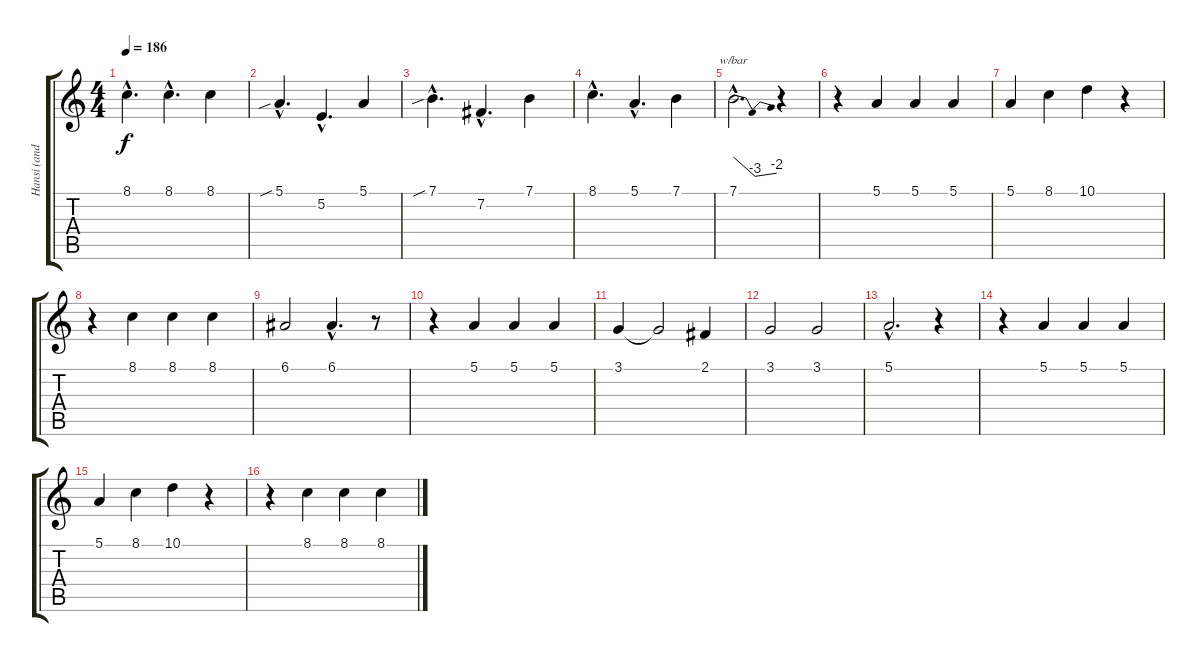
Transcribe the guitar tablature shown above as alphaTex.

\track ("Hansi (and Choir)" "Hansi (and") {instrument frenchhorn}
\staff {score tabs}
\tuning (E4 B3 G3 D3 A2 E2) {hide}
\ts (4 4)
\tempo 186
\clef g2
\ks c
8.1{hac}.4{d dy f} 8.1{hac}.4{d} 8.1.4 |
5.1{sib hac}.4{d} 5.2{hac}.4{d} 5.1.4 |
7.1{sib hac}.4{d} 7.2{hac}.4{d} 7.1.4 |
8.1{hac}.4{d} 5.1{hac}.4{d} 7.1.4 |
7.1{hac}.2{d tbe (dip default 0 0 40 -12 60 -8)} r.4 |
r.4 5.1.4 5.1.4 5.1.4 |
5.1.4 8.1.4 10.1.4 r.4 |
r.4 8.1.4 8.1.4 8.1.4 |
6.1.2 6.1{hac}.4{d} r.8 |
r.4 5.1.4 5.1.4 5.1.4 |
3.1.4 3.1{t}.2 2.1.4 |
3.1.2 3.1.2 |
5.1{hac}.2{d} r.4 |
r.4 5.1.4 5.1.4 5.1.4 |
5.1.4 8.1.4 10.1.4 r.4 |
r.4 8.1.4 8.1.4 8.1.4
